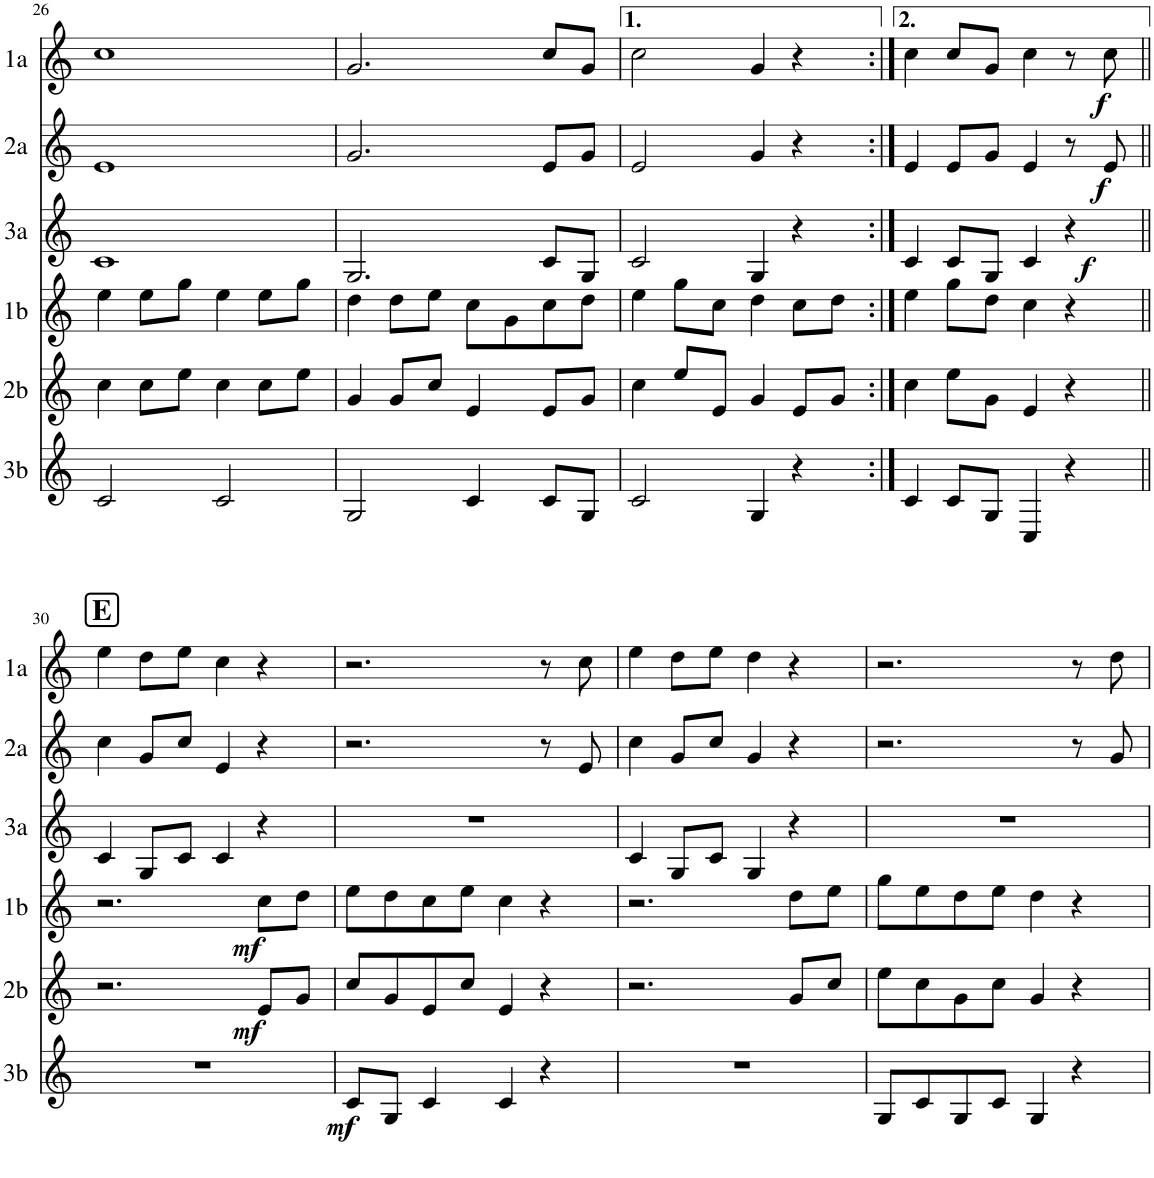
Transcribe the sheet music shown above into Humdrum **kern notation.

**kern	**dynam	**kern	**dynam	**kern	**dynam	**kern	**dynam	**kern	**dynam	**kern	**dynam
*part6	*part6	*part5	*part5	*part4	*part4	*part3	*part3	*part2	*part2	*part1	*part1
*staff6	*staff6	*staff5	*staff5	*staff4	*staff4	*staff3	*staff3	*staff2	*staff2	*staff1	*staff1
*I"Cor 3b	*	*I"Cor 2b	*	*I"Cor 1b	*	*I"Cor 3a	*	*I"Cor 2a	*	*I"Cor 1a	*
*I'3b	*	*I'2b	*	*I'1b	*	*I'3a	*	*I'2a	*	*I'1a	*
!!LO:PB:g=z
*clefG2	*	*clefG2	*	*clefG2	*	*clefG2	*	*clefG2	*	*clefG2	*
*Trd4c7	*	*Trd4c7	*	*Trd4c7	*	*Trd4c7	*	*Trd4c7	*	*Trd4c7	*
*k[]	*	*k[]	*	*k[]	*	*k[]	*	*k[]	*	*k[]	*
*M4/4	*	*M4/4	*	*M4/4	*	*M4/4	*	*M4/4	*	*M4/4	*
=26	=26	=26	=26	=26	=26	=26	=26	=26	=26	=26	=26
2c/	.	4cc\	.	4ee\	.	1c	.	1e	.	1cc	.
.	.	8cc\L	.	8ee\L	.	.	.	.	.	.	.
.	.	8ee\J	.	8gg\J	.	.	.	.	.	.	.
2c/	.	4cc\	.	4ee\	.	.	.	.	.	.	.
.	.	8cc\L	.	8ee\L	.	.	.	.	.	.	.
.	.	8ee\J	.	8gg\J	.	.	.	.	.	.	.
=27	=27	=27	=27	=27	=27	=27	=27	=27	=27	=27	=27
2G/	.	4g/	.	4dd\	.	2.G/	.	2.g/	.	2.g/	.
.	.	8g/L	.	8dd\L	.	.	.	.	.	.	.
.	.	8cc/J	.	8ee\J	.	.	.	.	.	.	.
4c/	.	4e/	.	8cc\L	.	.	.	.	.	.	.
.	.	.	.	8g\	.	.	.	.	.	.	.
8c/L	.	8e/L	.	8cc\	.	8c/L	.	8e/L	.	8cc/L	.
8G/J	.	8g/J	.	8dd\J	.	8G/J	.	8g/J	.	8g/J	.
=28	=28	=28	=28	=28	=28	=28	=28	=28	=28	=28	=28
2c/	.	4cc\	.	4ee\	.	2c/	.	2e/	.	2cc\	.
.	.	8ee/L	.	8gg\L	.	.	.	.	.	.	.
.	.	8e/J	.	8cc\J	.	.	.	.	.	.	.
4G/	.	4g/	.	4dd\	.	4G/	.	4g/	.	4g/	.
4r	.	8e/L	.	8cc\L	.	4r	.	4r	.	4r	.
.	.	8g/J	.	8dd\J	.	.	.	.	.	.	.
=29:|!	=29:|!	=29:|!	=29:|!	=29:|!	=29:|!	=29:|!	=29:|!	=29:|!	=29:|!	=29:|!	=29:|!
!	!	!	!	!	!	!	!LO:DY:b	!	!	!	!
4c/	.	4cc\	.	4ee\	.	4c/	f	4e/	.	4cc\	.
8c/L	.	8ee\L	.	8gg\L	.	8c/L	.	8e/L	.	8cc/L	.
8G/J	.	8g\J	.	8dd\J	.	8G/J	.	8g/J	.	8g/J	.
4C/	.	4e/	.	4cc\	.	4c/	.	4e/	.	4cc\	.
4r	.	4r	.	4r	.	4r	.	8r	.	8r	.
!	!	!	!	!	!	!	!	!	!LO:DY:b	!	!LO:DY:b
.	.	.	.	.	.	.	.	8e/	f	8cc\	f
!!LO:LB:g=z
!!LO:REH:place=s1:a:B:cj:fs=14:t=E
=30||	=30||	=30||	=30||	=30||	=30||	=30||	=30||	=30||	=30||	=30||	=30||
1r	.	2.r	.	2.r	.	4c/	.	4cc\	.	4ee\	.
.	.	.	.	.	.	8G/L	.	8g/L	.	8dd\L	.
.	.	.	.	.	.	8c/J	.	8cc/J	.	8ee\J	.
.	.	.	.	.	.	4c/	.	4e/	.	4cc\	.
!	!	!	!LO:DY:b	!	!LO:DY:b	!	!	!	!	!	!
.	.	8e/L	mf	8cc\L	mf	4r	.	4r	.	4r	.
.	.	8g/J	.	8dd\J	.	.	.	.	.	.	.
=31	=31	=31	=31	=31	=31	=31	=31	=31	=31	=31	=31
!	!LO:DY:b	!	!	!	!	!	!	!	!	!	!
8c/L	mf	8cc/L	.	8ee\L	.	1r	.	2.r	.	2.r	.
8G/J	.	8g/	.	8dd\	.	.	.	.	.	.	.
4c/	.	8e/	.	8cc\	.	.	.	.	.	.	.
.	.	8cc/J	.	8ee\J	.	.	.	.	.	.	.
4c/	.	4e/	.	4cc\	.	.	.	.	.	.	.
4r	.	4r	.	4r	.	.	.	8r	.	8r	.
.	.	.	.	.	.	.	.	8e/	.	8cc\	.
=32	=32	=32	=32	=32	=32	=32	=32	=32	=32	=32	=32
1r	.	2.r	.	2.r	.	4c/	.	4cc\	.	4ee\	.
.	.	.	.	.	.	8G/L	.	8g/L	.	8dd\L	.
.	.	.	.	.	.	8c/J	.	8cc/J	.	8ee\J	.
.	.	.	.	.	.	4G/	.	4g/	.	4dd\	.
.	.	8g/L	.	8dd\L	.	4r	.	4r	.	4r	.
.	.	8cc/J	.	8ee\J	.	.	.	.	.	.	.
=33	=33	=33	=33	=33	=33	=33	=33	=33	=33	=33	=33
8G/L	.	8ee\L	.	8gg\L	.	1r	.	2.r	.	2.r	.
8c/	.	8cc\	.	8ee\	.	.	.	.	.	.	.
8G/	.	8g\	.	8dd\	.	.	.	.	.	.	.
8c/J	.	8cc\J	.	8ee\J	.	.	.	.	.	.	.
4G/	.	4g/	.	4dd\	.	.	.	.	.	.	.
4r	.	4r	.	4r	.	.	.	8r	.	8r	.
.	.	.	.	.	.	.	.	8g/	.	8dd\	.
=	=	=	=	=	=	=	=	=	=	=	=
*-	*-	*-	*-	*-	*-	*-	*-	*-	*-	*-	*-
